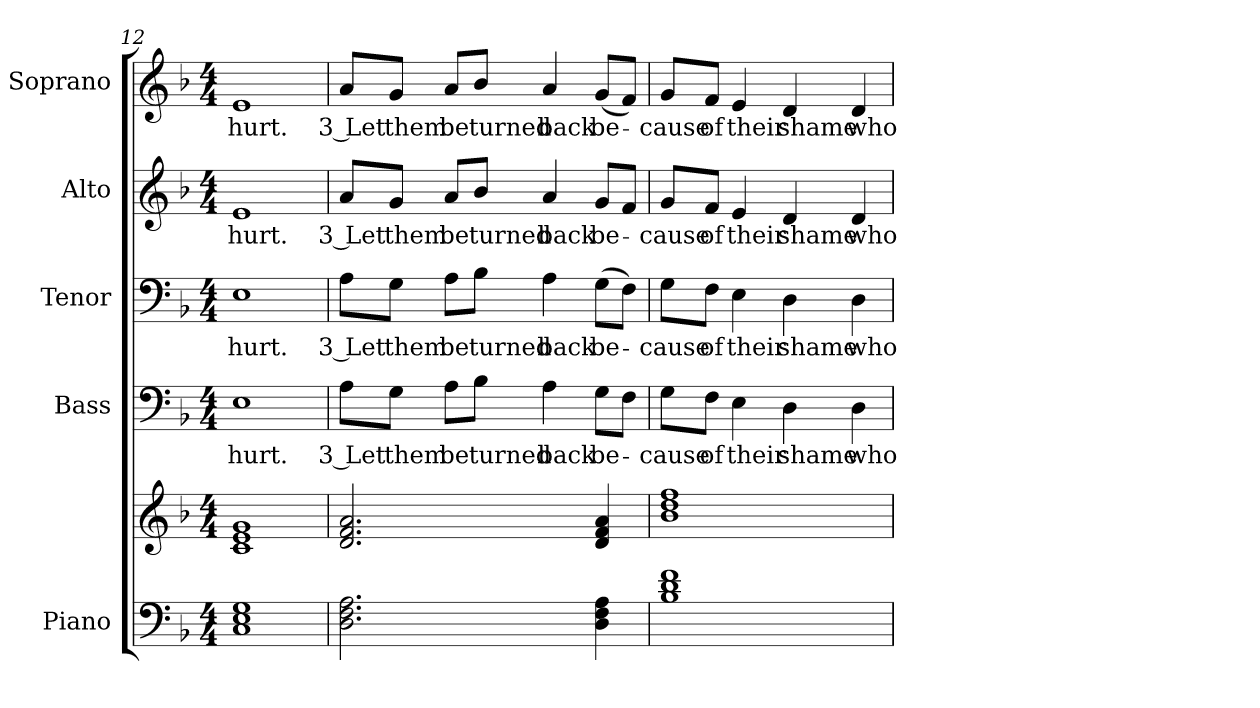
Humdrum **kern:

**kern	**kern	**kern	**text	**kern	**text	**kern	**text	**kern	**text
*part5	*part5	*part4	*part4	*part3	*part3	*part2	*part2	*part1	*part1
*staff6	*staff5	*staff4	*staff4	*staff3	*staff3	*staff2	*staff2	*staff1	*staff1
*I"Piano	*	*I"Bass	*	*I"Tenor	*	*I"Alto	*	*I"Soprano	*
*I'Pno.	*	*I'B.	*	*I'T.	*	*I'A.	*	*I'S.	*
*clefF4	*clefG2	*clefF4	*	*clefF4	*	*clefG2	*	*clefG2	*
*k[b-]	*k[b-]	*k[b-]	*	*k[b-]	*	*k[b-]	*	*k[b-]	*
*F:	*F:	*F:	*	*F:	*	*F:	*	*F:	*
*M4/4	*M4/4	*M4/4	*	*M4/4	*	*M4/4	*	*M4/4	*
=12	=12	=12	=12	=12	=12	=12	=12	=12	=12
!	!	!	!LO:LY:b:color=#000000	!	!	!	!	!	!
!	!	!	!	!	!LO:LY:b:color=#000000	!	!	!	!
!	!	!	!	!	!	!	!LO:LY:b:color=#000000	!	!
!	!	!	!	!	!	!	!	!	!LO:LY:b:color=#000000
1Ci 1Ei 1Gi	1ci 1ei 1gi	1Ei	hurt.	1Ei	hurt.	1ei	hurt.	1ei	hurt.
!!LO:PB:g=z
=13	=13	=13	=13	=13	=13	=13	=13	=13	=13
!	!	!	!LO:LY:b:color=#000000	!	!	!	!	!	!
!	!	!	!	!	!LO:LY:b:color=#000000	!	!	!	!
!	!	!	!	!	!	!	!LO:LY:b:color=#000000	!	!
!	!	!	!	!	!	!	!	!	!LO:LY:b:color=#000000
2.Di\ 2.Fi 2.Ai	2.di/ 2.fi 2.ai	8Ai\L	3 Let	8Ai\L	3 Let	8ai/L	3 Let	8ai/L	3 Let
!	!	!	!LO:LY:b:color=#000000	!	!	!	!	!	!
!	!	!	!	!	!LO:LY:b:color=#000000	!	!	!	!
!	!	!	!	!	!	!	!LO:LY:b:color=#000000	!	!
!	!	!	!	!	!	!	!	!	!LO:LY:b:color=#000000
.	.	8Gi\J	them	8Gi\J	them	8gi/J	them	8gi/J	them
!	!	!	!LO:LY:b:color=#000000	!	!	!	!	!	!
!	!	!	!	!	!LO:LY:b:color=#000000	!	!	!	!
!	!	!	!	!	!	!	!LO:LY:b:color=#000000	!	!
!	!	!	!	!	!	!	!	!	!LO:LY:b:color=#000000
.	.	8Ai\L	be	8Ai\L	be	8ai/L	be	8ai/L	be
!	!	!	!LO:LY:b:color=#000000	!	!	!	!	!	!
!	!	!	!	!	!LO:LY:b:color=#000000	!	!	!	!
!	!	!	!	!	!	!	!LO:LY:b:color=#000000	!	!
!	!	!	!	!	!	!	!	!	!LO:LY:b:color=#000000
.	.	8B-i\J	turned	8B-i\J	turned	8b-i/J	turned	8b-i/J	turned
!	!	!	!LO:LY:b:color=#000000	!	!	!	!	!	!
!	!	!	!	!	!LO:LY:b:color=#000000	!	!	!	!
!	!	!	!	!	!	!	!LO:LY:b:color=#000000	!	!
!	!	!	!	!	!	!	!	!	!LO:LY:b:color=#000000
.	.	4Ai\	back	4Ai\	back	4ai/	back	4ai/	back
!	!	!	!LO:LY:b:color=#000000	!	!	!	!	!	!
!	!	!	!	!	!LO:LY:b:color=#000000	!	!	!	!
!	!	!	!	!	!	!	!LO:LY:b:color=#000000	!	!
!	!	!	!	!	!	!	!	!	!LO:LY:b:color=#000000
4Di\ 4Fi 4Ai	4di/ 4fi 4ai	8Gi\L	be-	(8Gi\L	be-	8gi/L	be-	(8gi/L	be-
.	.	8Fi\J	.	8Fi\J)	.	8fi/J	.	8fi/J)	.
=14	=14	=14	=14	=14	=14	=14	=14	=14	=14
!	!	!	!LO:LY:b:color=#000000	!	!	!	!	!	!
!	!	!	!	!	!LO:LY:b:color=#000000	!	!	!	!
!	!	!	!	!	!	!	!LO:LY:b:color=#000000	!	!
!	!	!	!	!	!	!	!	!	!LO:LY:b:color=#000000
1B-i 1di 1fi	1b-i 1ddi 1ffi	8Gi\L	-cause	8Gi\L	-cause	8gi/L	-cause	8gi/L	-cause
!	!	!	!LO:LY:b:color=#000000	!	!	!	!	!	!
!	!	!	!	!	!LO:LY:b:color=#000000	!	!	!	!
!	!	!	!	!	!	!	!LO:LY:b:color=#000000	!	!
!	!	!	!	!	!	!	!	!	!LO:LY:b:color=#000000
.	.	8Fi\J	of	8Fi\J	of	8fi/J	of	8fi/J	of
!	!	!	!LO:LY:b:color=#000000	!	!	!	!	!	!
!	!	!	!	!	!LO:LY:b:color=#000000	!	!	!	!
!	!	!	!	!	!	!	!LO:LY:b:color=#000000	!	!
!	!	!	!	!	!	!	!	!	!LO:LY:b:color=#000000
.	.	4Ei\	their	4Ei\	their	4ei/	their	4ei/	their
!	!	!	!LO:LY:b:color=#000000	!	!	!	!	!	!
!	!	!	!	!	!LO:LY:b:color=#000000	!	!	!	!
!	!	!	!	!	!	!	!LO:LY:b:color=#000000	!	!
!	!	!	!	!	!	!	!	!	!LO:LY:b:color=#000000
.	.	4Di\	shame	4Di\	shame	4di/	shame	4di/	shame
!	!	!	!LO:LY:b:color=#000000	!	!	!	!	!	!
!	!	!	!	!	!LO:LY:b:color=#000000	!	!	!	!
!	!	!	!	!	!	!	!LO:LY:b:color=#000000	!	!
!	!	!	!	!	!	!	!	!	!LO:LY:b:color=#000000
.	.	4Di\	who	4Di\	who	4di/	who	4di/	who
=	=	=	=	=	=	=	=	=	=
*-	*-	*-	*-	*-	*-	*-	*-	*-	*-
